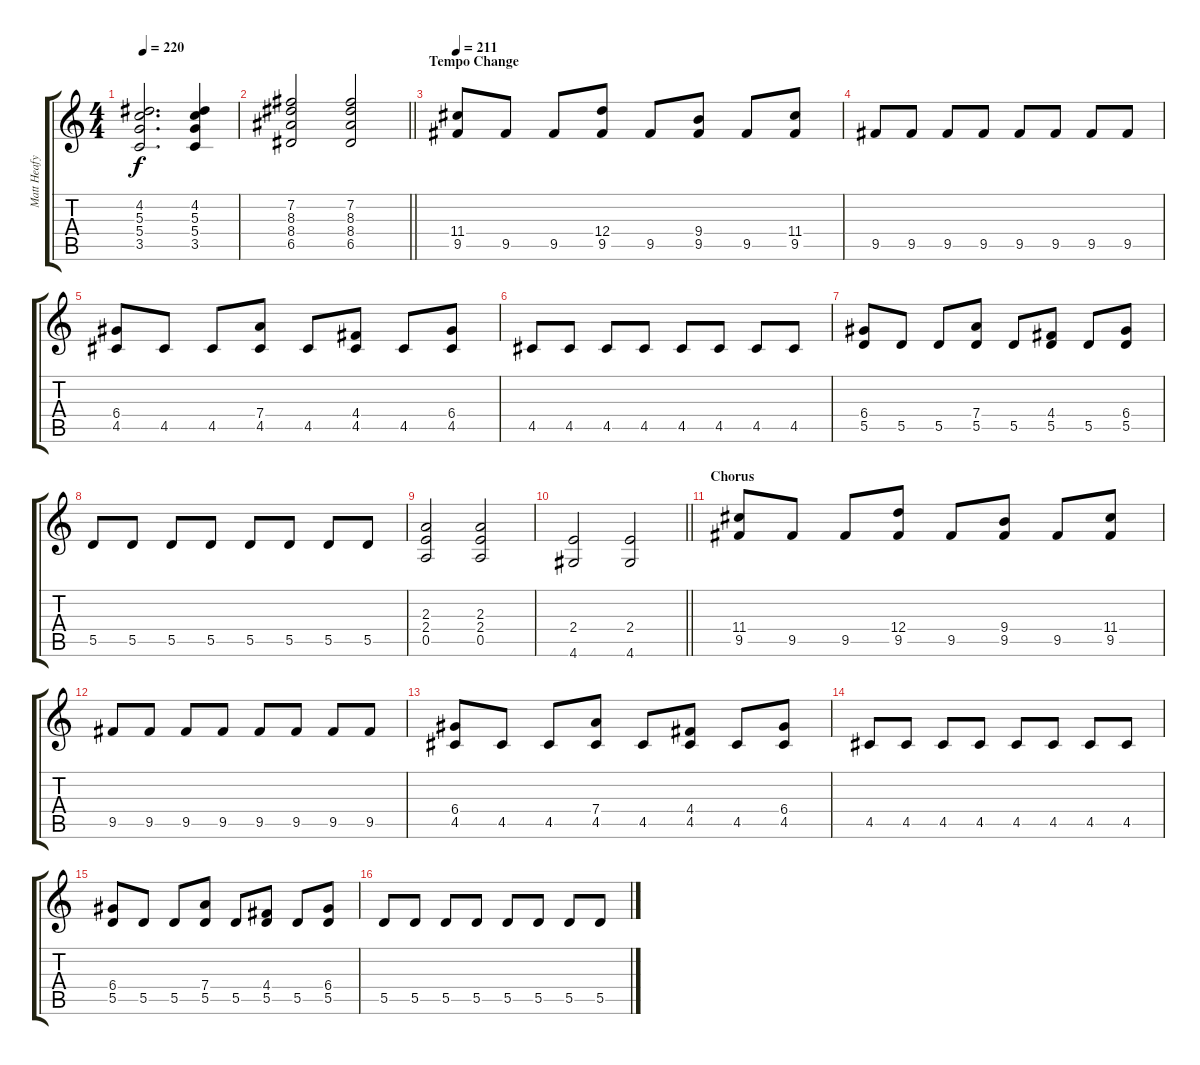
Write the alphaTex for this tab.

\track ("Matt Heafy" "Matt Heafy") {instrument distortionguitar}
\staff {score tabs}
\tuning (E4 B3 G3 D3 A2 E2) {hide}
\ts (4 4)
\tempo 220
\clef g2
\ks c
(4.2 5.3 5.4 3.5).2{d dy f} (4.2 5.3 5.4 3.5).4 |
\barLineRight lightlight
(7.2 8.3 8.4 6.5).2 (7.2 8.3 8.4 6.5).2 |
\section ("" "Tempo Change")
\tempo 211
(11.4 9.5).8 9.5.8 9.5.8 (12.4 9.5).8 9.5.8 (9.4 9.5).8 9.5.8 (11.4 9.5).8 |
9.5.8 9.5.8 9.5.8 9.5.8 9.5.8 9.5.8 9.5.8 9.5.8 |
(6.4 4.5).8 4.5.8 4.5.8 (7.4 4.5).8 4.5.8 (4.4 4.5).8 4.5.8 (6.4 4.5).8 |
4.5.8 4.5.8 4.5.8 4.5.8 4.5.8 4.5.8 4.5.8 4.5.8 |
(6.4 5.5).8 5.5.8 5.5.8 (7.4 5.5).8 5.5.8 (4.4 5.5).8 5.5.8 (6.4 5.5).8 |
5.5.8 5.5.8 5.5.8 5.5.8 5.5.8 5.5.8 5.5.8 5.5.8 |
(2.3 2.4 0.5).2 (2.3 2.4 0.5).2 |
\barLineRight lightlight
(2.4 4.6).2 (2.4 4.6).2 |
\section ("" "Chorus")
(11.4 9.5).8 9.5.8 9.5.8 (12.4 9.5).8 9.5.8 (9.4 9.5).8 9.5.8 (11.4 9.5).8 |
9.5.8 9.5.8 9.5.8 9.5.8 9.5.8 9.5.8 9.5.8 9.5.8 |
(6.4 4.5).8 4.5.8 4.5.8 (7.4 4.5).8 4.5.8 (4.4 4.5).8 4.5.8 (6.4 4.5).8 |
4.5.8 4.5.8 4.5.8 4.5.8 4.5.8 4.5.8 4.5.8 4.5.8 |
(6.4 5.5).8 5.5.8 5.5.8 (7.4 5.5).8 5.5.8 (4.4 5.5).8 5.5.8 (6.4 5.5).8 |
5.5.8 5.5.8 5.5.8 5.5.8 5.5.8 5.5.8 5.5.8 5.5.8
